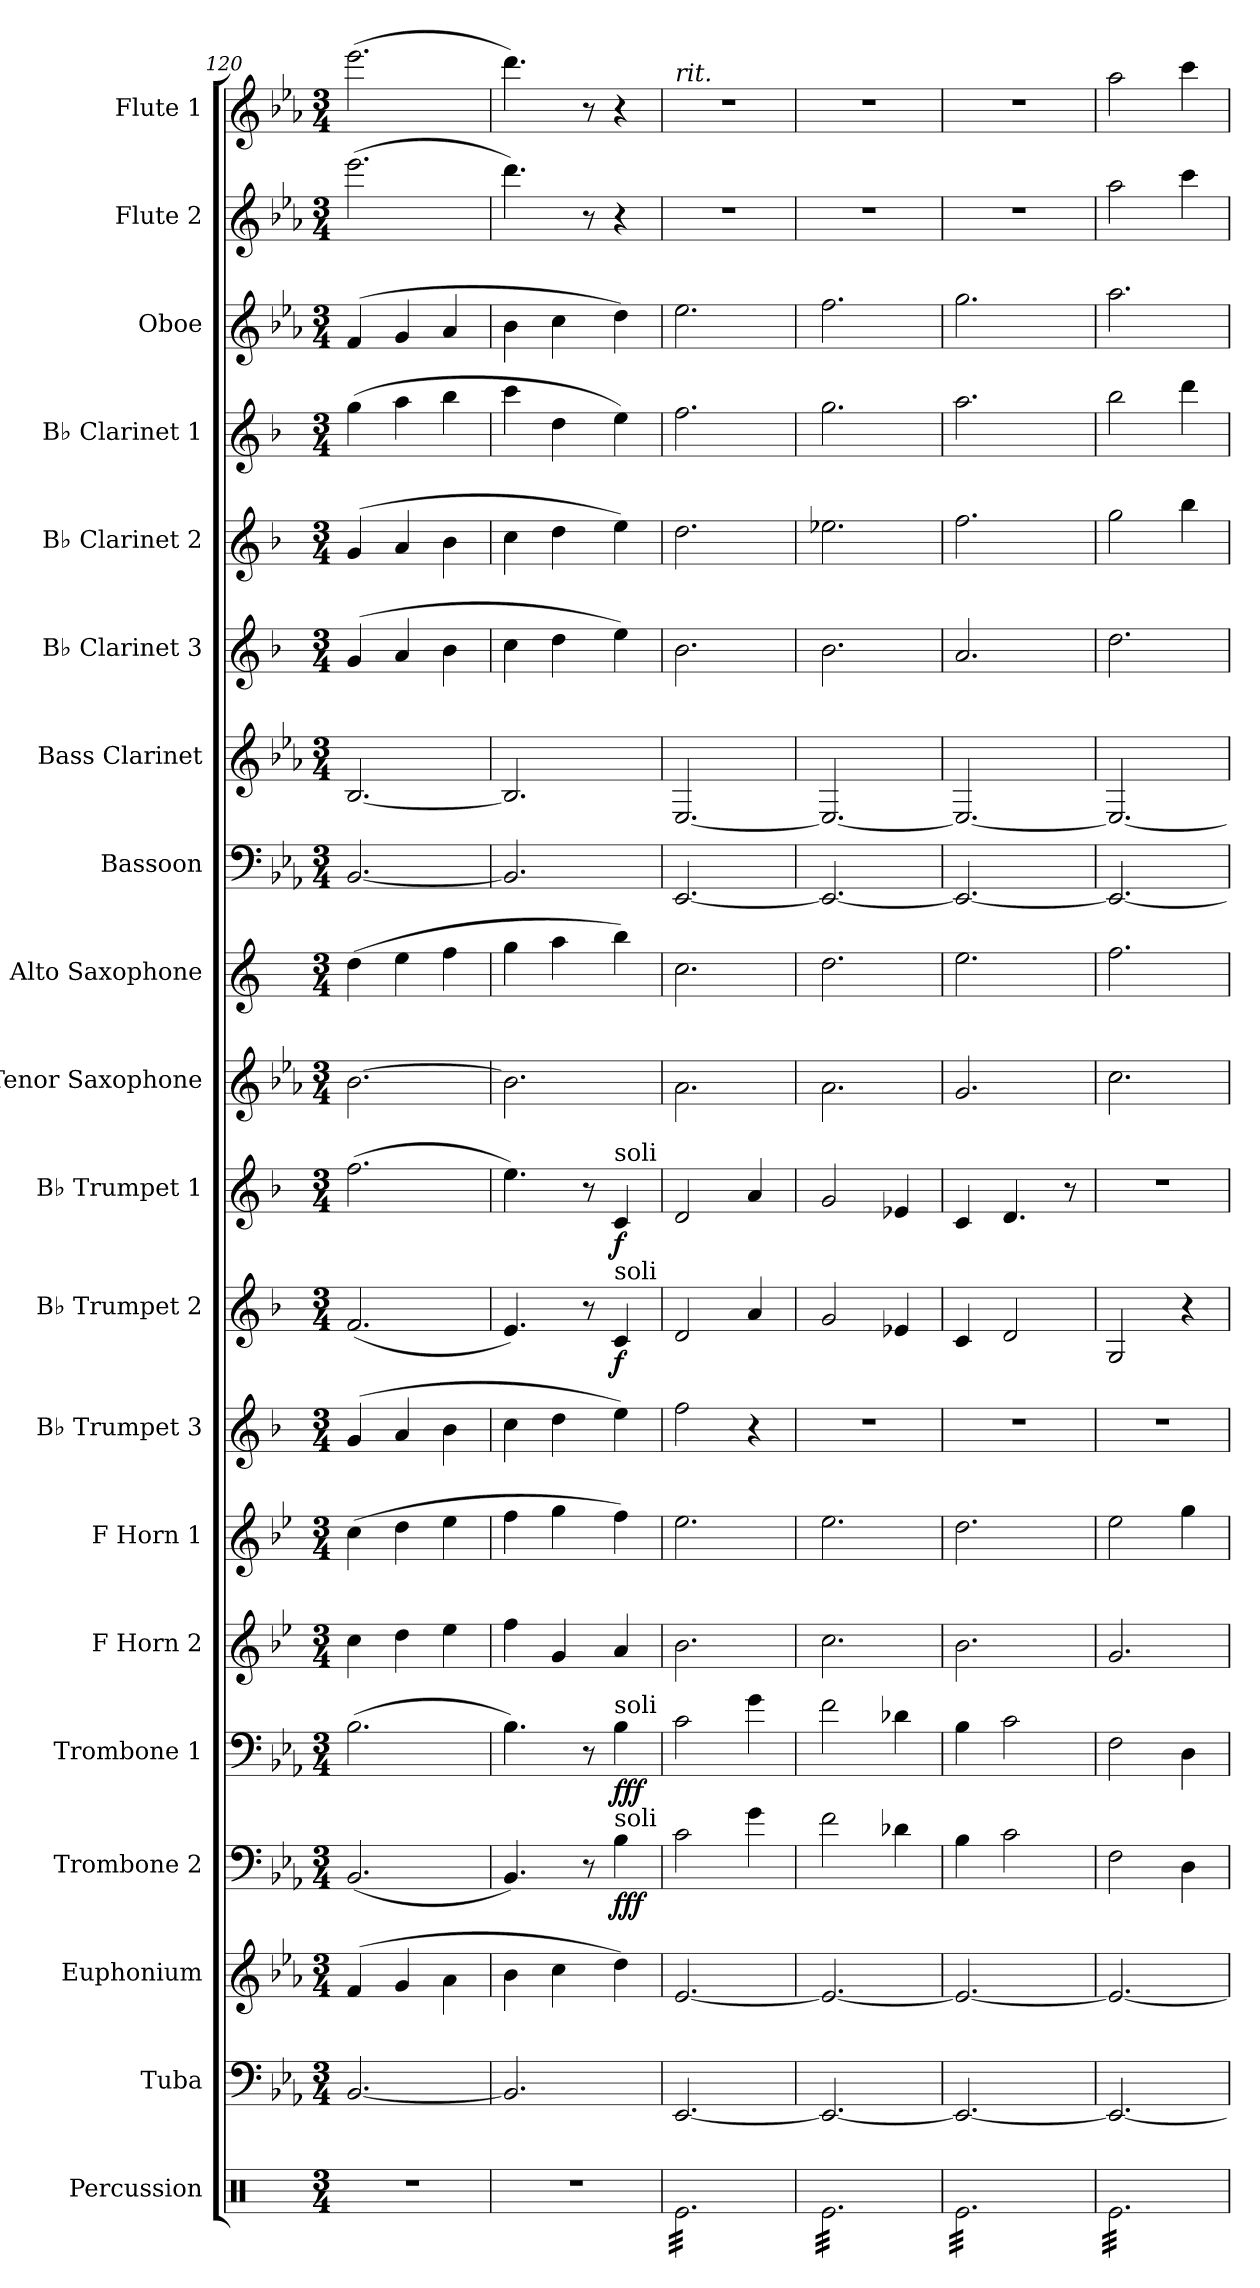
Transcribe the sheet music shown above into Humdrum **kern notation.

**kern	**kern	**kern	**kern	**dynam	**kern	**dynam	**kern	**kern	**kern	**kern	**dynam	**kern	**dynam	**kern	**kern	**kern	**kern	**kern	**kern	**kern	**kern	**kern	**kern
*part20	*part19	*part18	*part17	*part17	*part16	*part16	*part15	*part14	*part13	*part12	*part12	*part11	*part11	*part10	*part9	*part8	*part7	*part6	*part5	*part4	*part3	*part2	*part1
*staff20	*staff19	*staff18	*staff17	*staff17	*staff16	*staff16	*staff15	*staff14	*staff13	*staff12	*staff12	*staff11	*staff11	*staff10	*staff9	*staff8	*staff7	*staff6	*staff5	*staff4	*staff3	*staff2	*staff1
*I"Percussion	*I"Tuba	*I"Euphonium	*I"Trombone 2	*	*I"Trombone 1	*	*I"F Horn 2	*I"F Horn 1	*I"B♭ Trumpet 3	*I"B♭ Trumpet 2	*	*I"B♭ Trumpet 1	*	*I"Tenor Saxophone	*I"Alto Saxophone	*I"Bassoon	*I"Bass Clarinet	*I"B♭ Clarinet 3	*I"B♭ Clarinet 2	*I"B♭ Clarinet 1	*I"Oboe	*I"Flute 2	*I"Flute 1
*I'Perc.	*I'Tba.	*I'Euph.	*I'Tbn. 2	*	*I'Tbn. 1	*	*I'F Hn. 2	*I'F Hn. 1	*I'B♭ Tpt. 3	*I'B♭ Tpt. 2	*	*I'B♭ Tpt. 1	*	*I'T. Sax.	*I'A. Sax.	*I'Bsn.	*I'B. Cl.	*I'B♭ Cl. 3	*I'B♭ Cl. 2	*I'B♭ Cl. 1	*I'Ob.	*I'Fl. 2	*I'Fl. 1
*clefX	*clefF4	*clefG2	*clefF4	*	*clefF4	*	*clefG2	*clefG2	*clefG2	*clefG2	*	*clefG2	*	*clefG2	*clefG2	*clefF4	*clefG2	*clefG2	*clefG2	*clefG2	*clefG2	*clefG2	*clefG2
*	*	*ITrd8c14	*	*	*	*	*ITrd4c7	*ITrd4c7	*ITrd1c2	*ITrd1c2	*	*ITrd1c2	*	*ITrd8c14	*ITrd5c9	*	*ITrd8c14	*ITrd1c2	*ITrd1c2	*ITrd1c2	*	*	*
*k[]	*k[b-e-a-]	*k[b-e-a-]	*k[b-e-a-]	*	*k[b-e-a-]	*	*k[b-e-a-]	*k[b-e-a-]	*k[b-e-a-]	*k[b-e-a-]	*	*k[b-e-a-]	*	*k[b-e-a-]	*k[b-e-a-]	*k[b-e-a-]	*k[b-e-a-]	*k[b-e-a-]	*k[b-e-a-]	*k[b-e-a-]	*k[b-e-a-]	*k[b-e-a-]	*k[b-e-a-]
*M3/4	*M3/4	*M3/4	*M3/4	*	*M3/4	*	*M3/4	*M3/4	*M3/4	*M3/4	*	*M3/4	*	*M3/4	*M3/4	*M3/4	*M3/4	*M3/4	*M3/4	*M3/4	*M3/4	*M3/4	*M3/4
=120	=120	=120	=120	=120	=120	=120	=120	=120	=120	=120	=120	=120	=120	=120	=120	=120	=120	=120	=120	=120	=120	=120	=120
2.r	[2.BB-/	(4F/	(2.BB-/	.	(2.B-\	.	4f\	(4f\	(4f/	(2.e-/	.	(2.ee-\	.	[2.B-\	(4f\	[2.BB-/	[2.BB-/	(4f/	(4f/	(4ff\	(4f/	(2.eee-\	(2.eee-\
.	.	4G/	.	.	.	.	4g\	4g\	4g/	.	.	.	.	.	4g\	.	.	4g/	4g/	4gg\	4g/	.	.
.	.	4A-\	.	.	.	.	4a-\	4a-\	4a-\	.	.	.	.	.	4a-\	.	.	4a-\	4a-\	4aa-\	4a-/	.	.
=121	=121	=121	=121	=121	=121	=121	=121	=121	=121	=121	=121	=121	=121	=121	=121	=121	=121	=121	=121	=121	=121	=121	=121
2.r	2.BB-/]	4B-\	4.BB-/)	.	4.B-\)	.	4b-\	4b-\	4b-\	4.d/)	.	4.dd\)	.	2.B-\]	4b-\	2.BB-/]	2.BB-/]	4b-\	4b-\	4bb-\	4b-\	4.ddd\)	4.ddd\)
.	.	4c\	.	.	.	.	4c/	4cc\	4cc\	.	.	.	.	.	4cc\	.	.	4cc\	4cc\	4cc\	4cc\	.	.
.	.	.	8r	.	8r	.	.	.	.	8r	.	8r	.	.	.	.	.	.	.	.	.	8r	8r
!	!	!	!	!	!	!	!	!	!	!	!	!LO:TX:a:t=soli	!	!	!	!	!	!	!	!	!	!	!
!	!	!	!	!	!	!	!	!	!	!LO:TX:a:t=soli	!	!	!	!	!	!	!	!	!	!	!	!	!
!	!	!	!	!	!LO:TX:a:t=soli	!	!	!	!	!	!	!	!	!	!	!	!	!	!	!	!	!	!
!	!	!	!LO:TX:a:t=soli	!	!	!	!	!	!	!	!	!	!	!	!	!	!	!	!	!	!	!	!
!	!	!	!	!LO:DY:b	!	!LO:DY:b	!	!	!	!	!LO:DY:b	!	!LO:DY:b	!	!	!	!	!	!	!	!	!	!
.	.	4d\)	4B-\	fff	4B-\	fff	4d/	4b-\)	4dd\)	4B-/	f	4B-/	f	.	4dd\)	.	.	4dd\)	4dd\)	4dd\)	4dd\)	4r	4r
=122	=122	=122	=122	=122	=122	=122	=122	=122	=122	=122	=122	=122	=122	=122	=122	=122	=122	=122	=122	=122	=122	=122	=122
!	!	!	!	!	!	!	!	!	!	!	!	!	!	!	!	!	!	!	!	!	!	!	!LO:TX:a:i:t=rit.
*tremolo	*	*	*	*	*	*	*	*	*	*	*	*	*	*	*	*	*	*	*	*	*	*	*
32Re\LLL	[2.EE-/	[2.E-/	2c\	.	2c\	.	2.e-\	2.a-\	2ee-\	2c/	.	2c/	.	2.A-\	2.e-\	[2.EE-/	[2.EE-/	2.a-\	2.cc\	2.ee-\	2.ee-\	2.r	2.r
32Re\	.	.	.	.	.	.	.	.	.	.	.	.	.	.	.	.	.	.	.	.	.	.	.
32Re\	.	.	.	.	.	.	.	.	.	.	.	.	.	.	.	.	.	.	.	.	.	.	.
32Re\	.	.	.	.	.	.	.	.	.	.	.	.	.	.	.	.	.	.	.	.	.	.	.
32Re\	.	.	.	.	.	.	.	.	.	.	.	.	.	.	.	.	.	.	.	.	.	.	.
32Re\	.	.	.	.	.	.	.	.	.	.	.	.	.	.	.	.	.	.	.	.	.	.	.
32Re\	.	.	.	.	.	.	.	.	.	.	.	.	.	.	.	.	.	.	.	.	.	.	.
32Re\	.	.	.	.	.	.	.	.	.	.	.	.	.	.	.	.	.	.	.	.	.	.	.
32Re\	.	.	.	.	.	.	.	.	.	.	.	.	.	.	.	.	.	.	.	.	.	.	.
32Re\	.	.	.	.	.	.	.	.	.	.	.	.	.	.	.	.	.	.	.	.	.	.	.
32Re\	.	.	.	.	.	.	.	.	.	.	.	.	.	.	.	.	.	.	.	.	.	.	.
32Re\	.	.	.	.	.	.	.	.	.	.	.	.	.	.	.	.	.	.	.	.	.	.	.
32Re\	.	.	.	.	.	.	.	.	.	.	.	.	.	.	.	.	.	.	.	.	.	.	.
32Re\	.	.	.	.	.	.	.	.	.	.	.	.	.	.	.	.	.	.	.	.	.	.	.
32Re\	.	.	.	.	.	.	.	.	.	.	.	.	.	.	.	.	.	.	.	.	.	.	.
32Re\	.	.	.	.	.	.	.	.	.	.	.	.	.	.	.	.	.	.	.	.	.	.	.
32Re\	.	.	4g\	.	4g\	.	.	.	4r	4g/	.	4g/	.	.	.	.	.	.	.	.	.	.	.
32Re\	.	.	.	.	.	.	.	.	.	.	.	.	.	.	.	.	.	.	.	.	.	.	.
32Re\	.	.	.	.	.	.	.	.	.	.	.	.	.	.	.	.	.	.	.	.	.	.	.
32Re\	.	.	.	.	.	.	.	.	.	.	.	.	.	.	.	.	.	.	.	.	.	.	.
32Re\	.	.	.	.	.	.	.	.	.	.	.	.	.	.	.	.	.	.	.	.	.	.	.
32Re\	.	.	.	.	.	.	.	.	.	.	.	.	.	.	.	.	.	.	.	.	.	.	.
32Re\	.	.	.	.	.	.	.	.	.	.	.	.	.	.	.	.	.	.	.	.	.	.	.
32Re\JJJ	.	.	.	.	.	.	.	.	.	.	.	.	.	.	.	.	.	.	.	.	.	.	.
=123	=123	=123	=123	=123	=123	=123	=123	=123	=123	=123	=123	=123	=123	=123	=123	=123	=123	=123	=123	=123	=123	=123	=123
32Re\LLL	2.EE-/_	2.E-/_	2f\	.	2f\	.	2.f\	2.a-\	2.r	2f/	.	2f/	.	2.A-\	2.f\	2.EE-/_	2.EE-/_	2.a-\	2.dd-X\	2.ff\	2.ff\	2.r	2.r
32Re\	.	.	.	.	.	.	.	.	.	.	.	.	.	.	.	.	.	.	.	.	.	.	.
32Re\	.	.	.	.	.	.	.	.	.	.	.	.	.	.	.	.	.	.	.	.	.	.	.
32Re\	.	.	.	.	.	.	.	.	.	.	.	.	.	.	.	.	.	.	.	.	.	.	.
32Re\	.	.	.	.	.	.	.	.	.	.	.	.	.	.	.	.	.	.	.	.	.	.	.
32Re\	.	.	.	.	.	.	.	.	.	.	.	.	.	.	.	.	.	.	.	.	.	.	.
32Re\	.	.	.	.	.	.	.	.	.	.	.	.	.	.	.	.	.	.	.	.	.	.	.
32Re\	.	.	.	.	.	.	.	.	.	.	.	.	.	.	.	.	.	.	.	.	.	.	.
32Re\	.	.	.	.	.	.	.	.	.	.	.	.	.	.	.	.	.	.	.	.	.	.	.
32Re\	.	.	.	.	.	.	.	.	.	.	.	.	.	.	.	.	.	.	.	.	.	.	.
32Re\	.	.	.	.	.	.	.	.	.	.	.	.	.	.	.	.	.	.	.	.	.	.	.
32Re\	.	.	.	.	.	.	.	.	.	.	.	.	.	.	.	.	.	.	.	.	.	.	.
32Re\	.	.	.	.	.	.	.	.	.	.	.	.	.	.	.	.	.	.	.	.	.	.	.
32Re\	.	.	.	.	.	.	.	.	.	.	.	.	.	.	.	.	.	.	.	.	.	.	.
32Re\	.	.	.	.	.	.	.	.	.	.	.	.	.	.	.	.	.	.	.	.	.	.	.
32Re\	.	.	.	.	.	.	.	.	.	.	.	.	.	.	.	.	.	.	.	.	.	.	.
32Re\	.	.	4d-X\	.	4d-X\	.	.	.	.	4d-X/	.	4d-X/	.	.	.	.	.	.	.	.	.	.	.
32Re\	.	.	.	.	.	.	.	.	.	.	.	.	.	.	.	.	.	.	.	.	.	.	.
32Re\	.	.	.	.	.	.	.	.	.	.	.	.	.	.	.	.	.	.	.	.	.	.	.
32Re\	.	.	.	.	.	.	.	.	.	.	.	.	.	.	.	.	.	.	.	.	.	.	.
32Re\	.	.	.	.	.	.	.	.	.	.	.	.	.	.	.	.	.	.	.	.	.	.	.
32Re\	.	.	.	.	.	.	.	.	.	.	.	.	.	.	.	.	.	.	.	.	.	.	.
32Re\	.	.	.	.	.	.	.	.	.	.	.	.	.	.	.	.	.	.	.	.	.	.	.
32Re\JJJ	.	.	.	.	.	.	.	.	.	.	.	.	.	.	.	.	.	.	.	.	.	.	.
=124	=124	=124	=124	=124	=124	=124	=124	=124	=124	=124	=124	=124	=124	=124	=124	=124	=124	=124	=124	=124	=124	=124	=124
32Re\LLL	2.EE-/_	2.E-/_	4B-\	.	4B-\	.	2.e-\	2.g\	2.r	4B-/	.	4B-/	.	2.G/	2.g\	2.EE-/_	2.EE-/_	2.g/	2.ee-\	2.gg\	2.gg\	2.r	2.r
32Re\	.	.	.	.	.	.	.	.	.	.	.	.	.	.	.	.	.	.	.	.	.	.	.
32Re\	.	.	.	.	.	.	.	.	.	.	.	.	.	.	.	.	.	.	.	.	.	.	.
32Re\	.	.	.	.	.	.	.	.	.	.	.	.	.	.	.	.	.	.	.	.	.	.	.
32Re\	.	.	.	.	.	.	.	.	.	.	.	.	.	.	.	.	.	.	.	.	.	.	.
32Re\	.	.	.	.	.	.	.	.	.	.	.	.	.	.	.	.	.	.	.	.	.	.	.
32Re\	.	.	.	.	.	.	.	.	.	.	.	.	.	.	.	.	.	.	.	.	.	.	.
32Re\	.	.	.	.	.	.	.	.	.	.	.	.	.	.	.	.	.	.	.	.	.	.	.
32Re\	.	.	2c\	.	2c\	.	.	.	.	2c/	.	4.c/	.	.	.	.	.	.	.	.	.	.	.
32Re\	.	.	.	.	.	.	.	.	.	.	.	.	.	.	.	.	.	.	.	.	.	.	.
32Re\	.	.	.	.	.	.	.	.	.	.	.	.	.	.	.	.	.	.	.	.	.	.	.
32Re\	.	.	.	.	.	.	.	.	.	.	.	.	.	.	.	.	.	.	.	.	.	.	.
32Re\	.	.	.	.	.	.	.	.	.	.	.	.	.	.	.	.	.	.	.	.	.	.	.
32Re\	.	.	.	.	.	.	.	.	.	.	.	.	.	.	.	.	.	.	.	.	.	.	.
32Re\	.	.	.	.	.	.	.	.	.	.	.	.	.	.	.	.	.	.	.	.	.	.	.
32Re\	.	.	.	.	.	.	.	.	.	.	.	.	.	.	.	.	.	.	.	.	.	.	.
32Re\	.	.	.	.	.	.	.	.	.	.	.	.	.	.	.	.	.	.	.	.	.	.	.
32Re\	.	.	.	.	.	.	.	.	.	.	.	.	.	.	.	.	.	.	.	.	.	.	.
32Re\	.	.	.	.	.	.	.	.	.	.	.	.	.	.	.	.	.	.	.	.	.	.	.
32Re\	.	.	.	.	.	.	.	.	.	.	.	.	.	.	.	.	.	.	.	.	.	.	.
32Re\	.	.	.	.	.	.	.	.	.	.	.	8r	.	.	.	.	.	.	.	.	.	.	.
32Re\	.	.	.	.	.	.	.	.	.	.	.	.	.	.	.	.	.	.	.	.	.	.	.
32Re\	.	.	.	.	.	.	.	.	.	.	.	.	.	.	.	.	.	.	.	.	.	.	.
32Re\JJJ	.	.	.	.	.	.	.	.	.	.	.	.	.	.	.	.	.	.	.	.	.	.	.
=125	=125	=125	=125	=125	=125	=125	=125	=125	=125	=125	=125	=125	=125	=125	=125	=125	=125	=125	=125	=125	=125	=125	=125
32Re\LLL	2.EE-/_	2.E-/_	2F\	.	2F\	.	2.c/	2a-\	2.r	2F/	.	2.r	.	2.c\	2.a-\	2.EE-/_	2.EE-/_	2.cc\	2ff\	2aa-\	2.aa-\	2aa-\	2aa-\
32Re\	.	.	.	.	.	.	.	.	.	.	.	.	.	.	.	.	.	.	.	.	.	.	.
32Re\	.	.	.	.	.	.	.	.	.	.	.	.	.	.	.	.	.	.	.	.	.	.	.
32Re\	.	.	.	.	.	.	.	.	.	.	.	.	.	.	.	.	.	.	.	.	.	.	.
32Re\	.	.	.	.	.	.	.	.	.	.	.	.	.	.	.	.	.	.	.	.	.	.	.
32Re\	.	.	.	.	.	.	.	.	.	.	.	.	.	.	.	.	.	.	.	.	.	.	.
32Re\	.	.	.	.	.	.	.	.	.	.	.	.	.	.	.	.	.	.	.	.	.	.	.
32Re\	.	.	.	.	.	.	.	.	.	.	.	.	.	.	.	.	.	.	.	.	.	.	.
32Re\	.	.	.	.	.	.	.	.	.	.	.	.	.	.	.	.	.	.	.	.	.	.	.
32Re\	.	.	.	.	.	.	.	.	.	.	.	.	.	.	.	.	.	.	.	.	.	.	.
32Re\	.	.	.	.	.	.	.	.	.	.	.	.	.	.	.	.	.	.	.	.	.	.	.
32Re\	.	.	.	.	.	.	.	.	.	.	.	.	.	.	.	.	.	.	.	.	.	.	.
32Re\	.	.	.	.	.	.	.	.	.	.	.	.	.	.	.	.	.	.	.	.	.	.	.
32Re\	.	.	.	.	.	.	.	.	.	.	.	.	.	.	.	.	.	.	.	.	.	.	.
32Re\	.	.	.	.	.	.	.	.	.	.	.	.	.	.	.	.	.	.	.	.	.	.	.
32Re\	.	.	.	.	.	.	.	.	.	.	.	.	.	.	.	.	.	.	.	.	.	.	.
32Re\	.	.	4D\	.	4D\	.	.	4cc\	.	4r	.	.	.	.	.	.	.	.	4aa-\	4ccc\	.	4ccc\	4ccc\
32Re\	.	.	.	.	.	.	.	.	.	.	.	.	.	.	.	.	.	.	.	.	.	.	.
32Re\	.	.	.	.	.	.	.	.	.	.	.	.	.	.	.	.	.	.	.	.	.	.	.
32Re\	.	.	.	.	.	.	.	.	.	.	.	.	.	.	.	.	.	.	.	.	.	.	.
32Re\	.	.	.	.	.	.	.	.	.	.	.	.	.	.	.	.	.	.	.	.	.	.	.
32Re\	.	.	.	.	.	.	.	.	.	.	.	.	.	.	.	.	.	.	.	.	.	.	.
32Re\	.	.	.	.	.	.	.	.	.	.	.	.	.	.	.	.	.	.	.	.	.	.	.
32Re\JJJ	.	.	.	.	.	.	.	.	.	.	.	.	.	.	.	.	.	.	.	.	.	.	.
*Xtremolo	*	*	*	*	*	*	*	*	*	*	*	*	*	*	*	*	*	*	*	*	*	*	*
=	=	=	=	=	=	=	=	=	=	=	=	=	=	=	=	=	=	=	=	=	=	=	=
*-	*-	*-	*-	*-	*-	*-	*-	*-	*-	*-	*-	*-	*-	*-	*-	*-	*-	*-	*-	*-	*-	*-	*-
